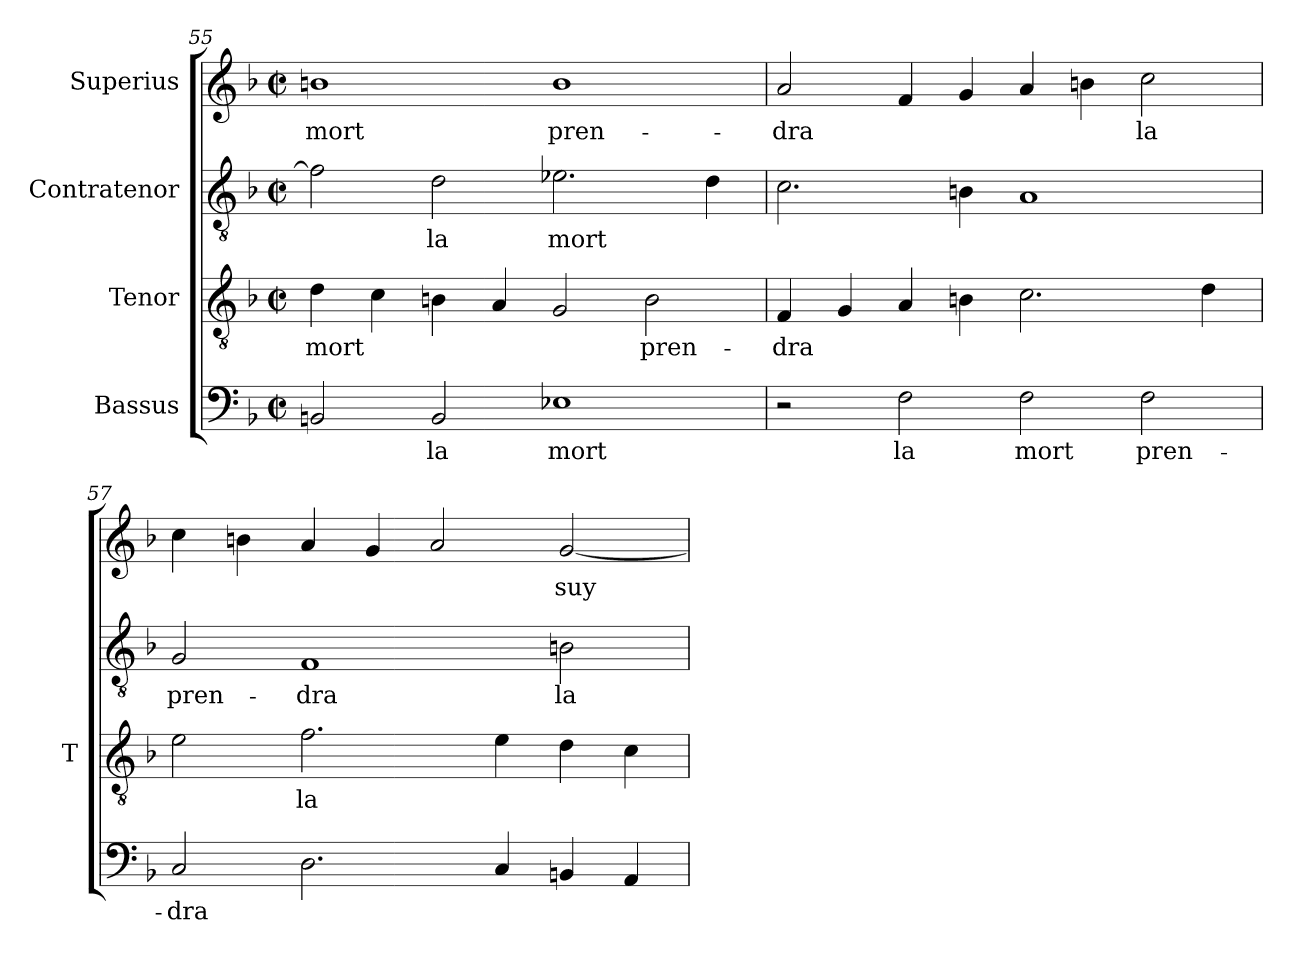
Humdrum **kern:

**kern	**text	**kern	**text	**kern	**text	**kern	**text
*part4	*part4	*part3	*part3	*part2	*part2	*part1	*part1
*staff4	*staff4	*staff3	*staff3	*staff2	*staff2	*staff1	*staff1
*I"Bassus	*	*I"Tenor	*	*I"Contratenor	*	*I"Superius	*
*	*	*I'T	*	*	*	*	*
*clefF4	*	*clefGv2	*	*clefGv2	*	*clefG2	*
*k[b-]	*	*k[b-]	*	*k[b-]	*	*k[b-]	*
*F:	*	*F:	*	*F:	*	*F:	*
*M2/2	*	*M2/2	*	*M2/2	*	*M2/2	*
*met(c|)	*	*met(c|)	*	*met(c|)	*	*met(c|)	*
=55	=55	=55	=55	=55	=55	=55	=55
2BB	.	4d	-mort	2f]	.	1b	-mort
.	.	4c	.	.	.	.	.
2BB	-la	4B	.	2d	-la	.	.
.	.	4A	.	.	.	.	.
1E-X	-mort	2G	.	2.e-X	-mort	1b	pren-
.	.	2B	pren-	.	.	.	.
.	.	.	.	4d	.	.	.
!!LO:LB:g=z
=56	=56	=56	=56	=56	=56	=56	=56
2r	.	4F	-dra	2.c	.	2a	-dra
.	.	4G	.	.	.	.	.
2F	-la	4A	.	.	.	4f	.
.	.	4B	.	4B	.	4g	.
2F	-mort	2.c	.	1A	.	4a	.
.	.	.	.	.	.	4b	.
2F	pren-	.	.	.	.	2cc	-la
.	.	4d	.	.	.	.	.
=57	=57	=57	=57	=57	=57	=57	=57
2C	-dra	2e	.	2G	pren-	4cc	.
.	.	.	.	.	.	4b	.
2.D	.	2.f	-la	1F	-dra	4a	.
.	.	.	.	.	.	4g	.
.	.	.	.	.	.	2a	.
4C	.	4e	.	.	.	.	.
4BB	.	4d	.	2B	-la	[2g	suy-
4AA	.	4c	.	.	.	.	.
=	=	=	=	=	=	=	=
*-	*-	*-	*-	*-	*-	*-	*-
